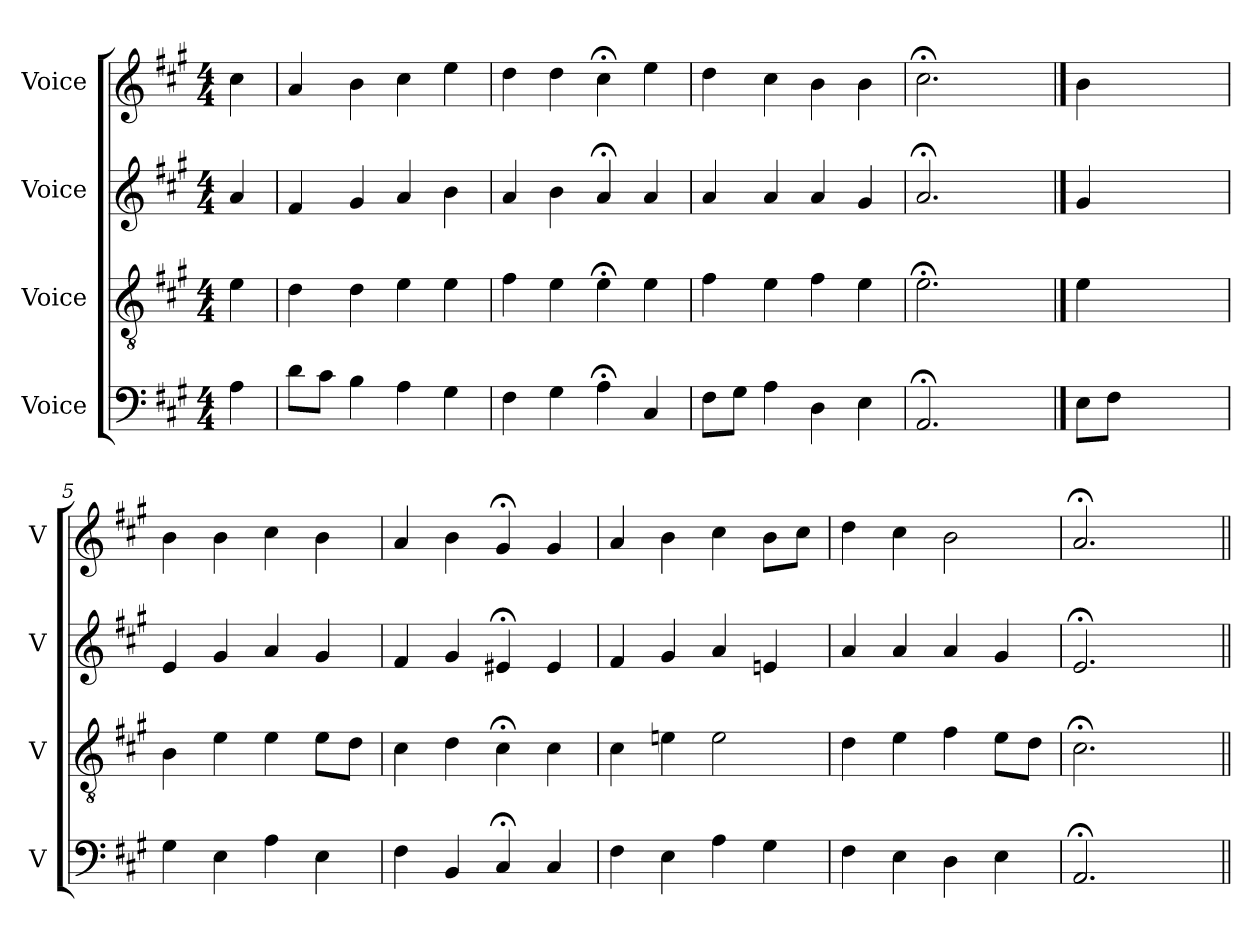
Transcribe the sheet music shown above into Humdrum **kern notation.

**kern	**kern	**kern	**kern
*part4	*part3	*part2	*part1
*staff4	*staff3	*staff2	*staff1
*I"Voice	*I"Voice	*I"Voice	*I"Voice
*I'V	*I'V	*I'V	*I'V
*clefF4	*clefGv2	*clefG2	*clefG2
*k[f#c#g#]	*k[f#c#g#]	*k[f#c#g#]	*k[f#c#g#]
*M4/4	*M4/4	*M4/4	*M4/4
*MM100	*MM100	*MM100	*MM100
=	=	=	=
4A\	4e\	4a/	4cc#\
=1	=1	=1	=1
8d\L	4d\	4f#/	4a/
8c#\J	.	.	.
4B\	4d\	4g#/	4b\
4A\	4e\	4a/	4cc#\
4G#\	4e\	4b\	4ee\
=2	=2	=2	=2
4F#\	4f#\	4a/	4dd\
4G#\	4e\	4b\	4dd\
4A;\	4e;\	4a;/	4cc#;\
4C#/	4e\	4a/	4ee\
=3	=3	=3	=3
8F#\L	4f#\	4a/	4dd\
8G#\J	.	.	.
4A\	4e\	4a/	4cc#\
4D\	4f#\	4a/	4b\
4E\	4e\	4g#/	4b\
=4	=4	=4	=4
2.AA;/	2.e;\	2.a;/	2.cc#;\
4ryy	4ryy	4ryy	4ryy
==	==	==	==
8E\L	4e\	4g#/	4b\
8F#\J	.	.	.
2.ryy	2.ryy	2.ryy	2.ryy
!!LO:LB:g=z
=5	=5	=5	=5
4G#\	4B\	4e/	4b\
4E\	4e\	4g#/	4b\
4A\	4e\	4a/	4cc#\
4E\	8e\L	4g#/	4b\
.	8d\J	.	.
=6	=6	=6	=6
4F#\	4c#\	4f#/	4a/
4BB/	4d\	4g#/	4b\
4C#;/	4c#;\	4e#X;/	4g#;/
4C#/	4c#\	4e#/	4g#/
=7	=7	=7	=7
4F#\	4c#\	4f#/	4a/
4E\	4en\	4g#/	4b\
4A\	2e\	4a/	4cc#\
4G#\	.	4en/	8b\L
.	.	.	8cc#\J
=8	=8	=8	=8
4F#\	4d\	4a/	4dd\
4E\	4e\	4a/	4cc#\
4D\	4f#\	4a/	2b\
4E\	8e\L	4g#/	.
.	8d\J	.	.
=9	=9	=9	=9
2.AA;/	2.c#;\	2.e;/	2.a;/
4ryy	4ryy	4ryy	4ryy
=||	=||	=||	=||
*-	*-	*-	*-
